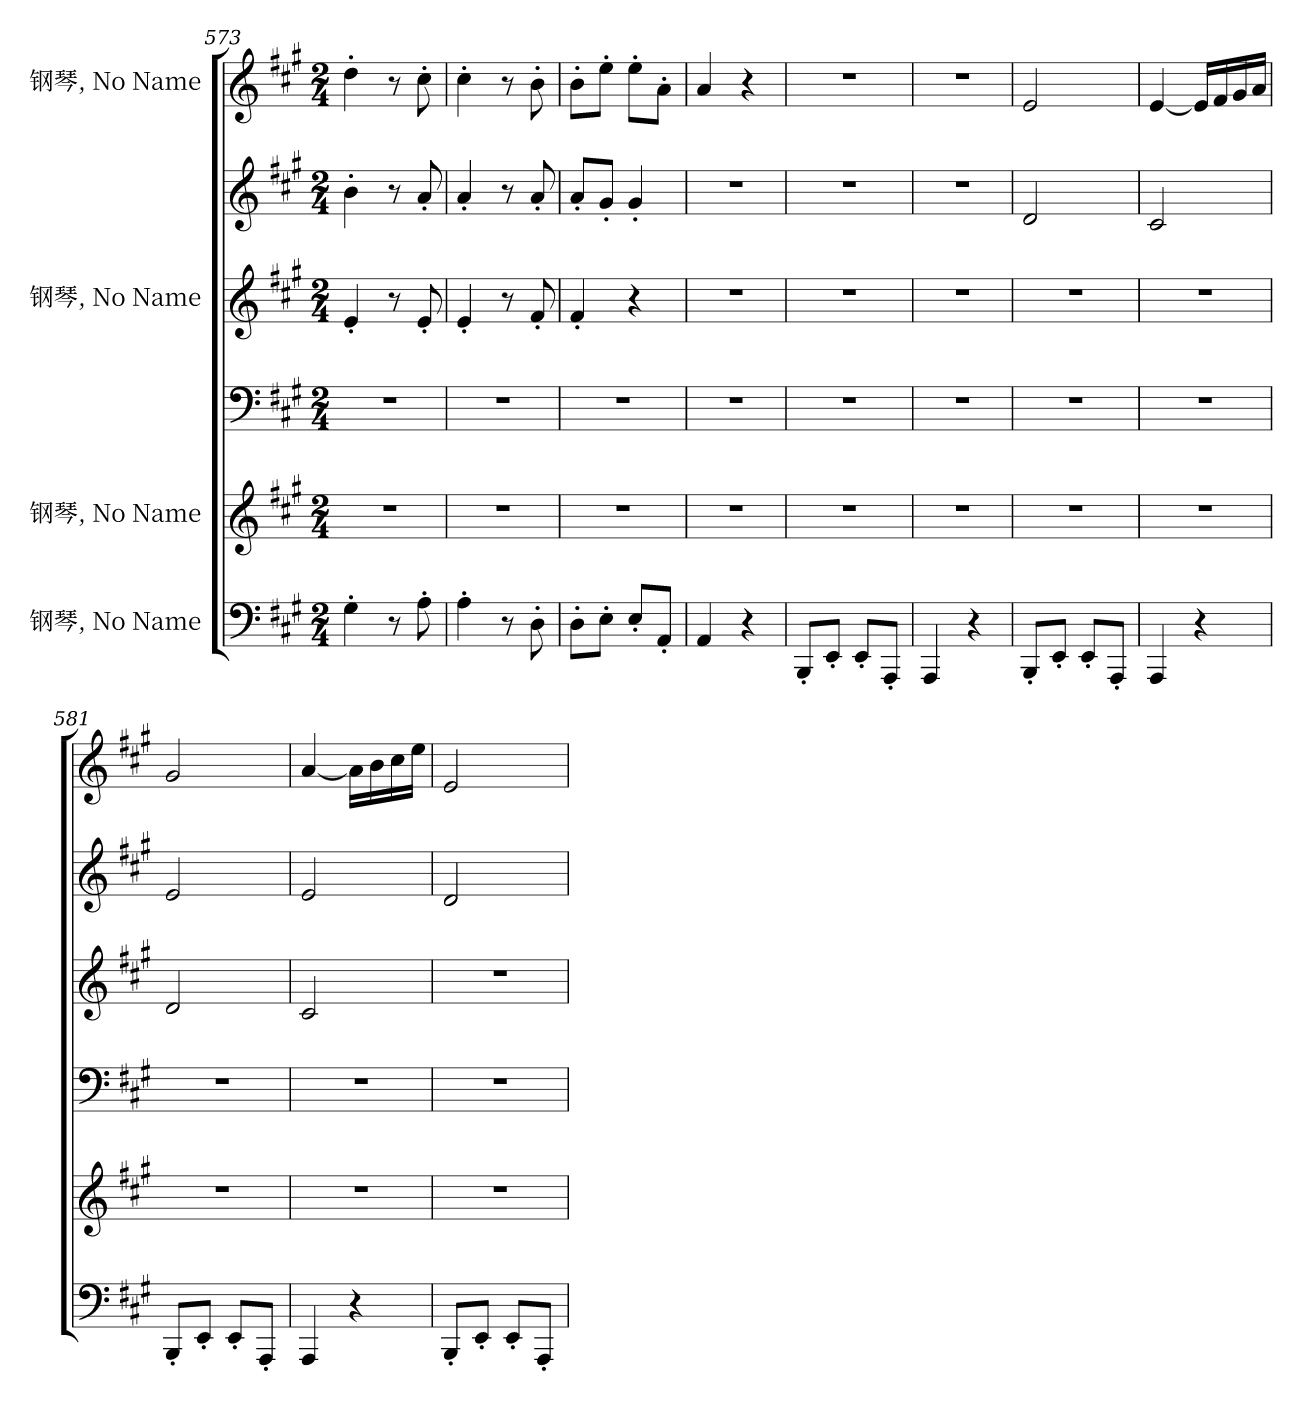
**kern	**kern	**kern	**kern	**kern	**kern
*part4	*part3	*part3	*part2	*part2	*part1
*staff6	*staff5	*staff4	*staff3	*staff2	*staff1
*I"钢琴, No Name	*I"钢琴, No Name	*	*I"钢琴, No Name	*	*I"钢琴, No Name
*clefF4	*clefG2	*clefF4	*clefG2	*clefG2	*clefG2
*k[f#c#g#]	*k[f#c#g#]	*k[f#c#g#]	*k[f#c#g#]	*k[f#c#g#]	*k[f#c#g#]
*M2/4	*M2/4	*M2/4	*M2/4	*M2/4	*M2/4
*MM123	*MM123	*MM123	*MM123	*MM123	*MM123
=573	=573	=573	=573	=573	=573
4G#'\	2r	2r	4e'/	4b'\	4dd'\
8r	.	.	8r	8r	8r
*	*	*	*	*	*MM121
8A'\	.	.	8e'/	8a'/	8cc#'\
=574	=574	=574	=574	=574	=574
4A'\	2r	2r	4e'/	4a'/	4cc#'\
8r	.	.	8r	8r	8r
*	*	*	*	*	*MM123
8D'\	.	.	8f#'/	8a'/	8b'\
=575	=575	=575	=575	=575	=575
8D'\L	2r	2r	4f#'/	8a'/L	8b'\L
8E'\J	.	.	.	8g#'/J	8ee'\J
8E'/L	.	.	4r	4g#'/	8ee'\L
8AA'/J	.	.	.	.	8a'\J
=576	=576	=576	=576	=576	=576
*	*	*	*	*	*MM123
4AA/	2r	2r	2r	2r	4a/
4r	.	.	.	.	4r
!!LO:PB:g=z
=577	=577	=577	=577	=577	=577
*	*	*	*	*	*MM121
8BBB'/L	2r	2r	2r	2r	2r
8EE'/J	.	.	.	.	.
8EE'/L	.	.	.	.	.
8AAA'/J	.	.	.	.	.
=578	=578	=578	=578	=578	=578
4AAA/	2r	2r	2r	2r	2r
4r	.	.	.	.	.
=579	=579	=579	=579	=579	=579
8BBB'/L	2r	2r	2r	2d/	2e/
8EE'/J	.	.	.	.	.
8EE'/L	.	.	.	.	.
8AAA'/J	.	.	.	.	.
=580	=580	=580	=580	=580	=580
4AAA/	2r	2r	2r	2c#/	[4e/
4r	.	.	.	.	16e/LL]
.	.	.	.	.	16f#/
.	.	.	.	.	16g#/
.	.	.	.	.	16a/JJ
=581	=581	=581	=581	=581	=581
8BBB'/L	2r	2r	2d/	2e/	2g#/
8EE'/J	.	.	.	.	.
8EE'/L	.	.	.	.	.
8AAA'/J	.	.	.	.	.
=582	=582	=582	=582	=582	=582
4AAA/	2r	2r	2c#/	2e/	[4a/
4r	.	.	.	.	16a\LL]
.	.	.	.	.	16b\
.	.	.	.	.	16cc#\
*	*	*	*	*	*MM120
.	.	.	.	.	16ee\JJ
=583	=583	=583	=583	=583	=583
*	*	*	*	*	*MM121
8BBB'/L	2r	2r	2r	2d/	2e/
8EE'/J	.	.	.	.	.
8EE'/L	.	.	.	.	.
8AAA'/J	.	.	.	.	.
=	=	=	=	=	=
*-	*-	*-	*-	*-	*-
